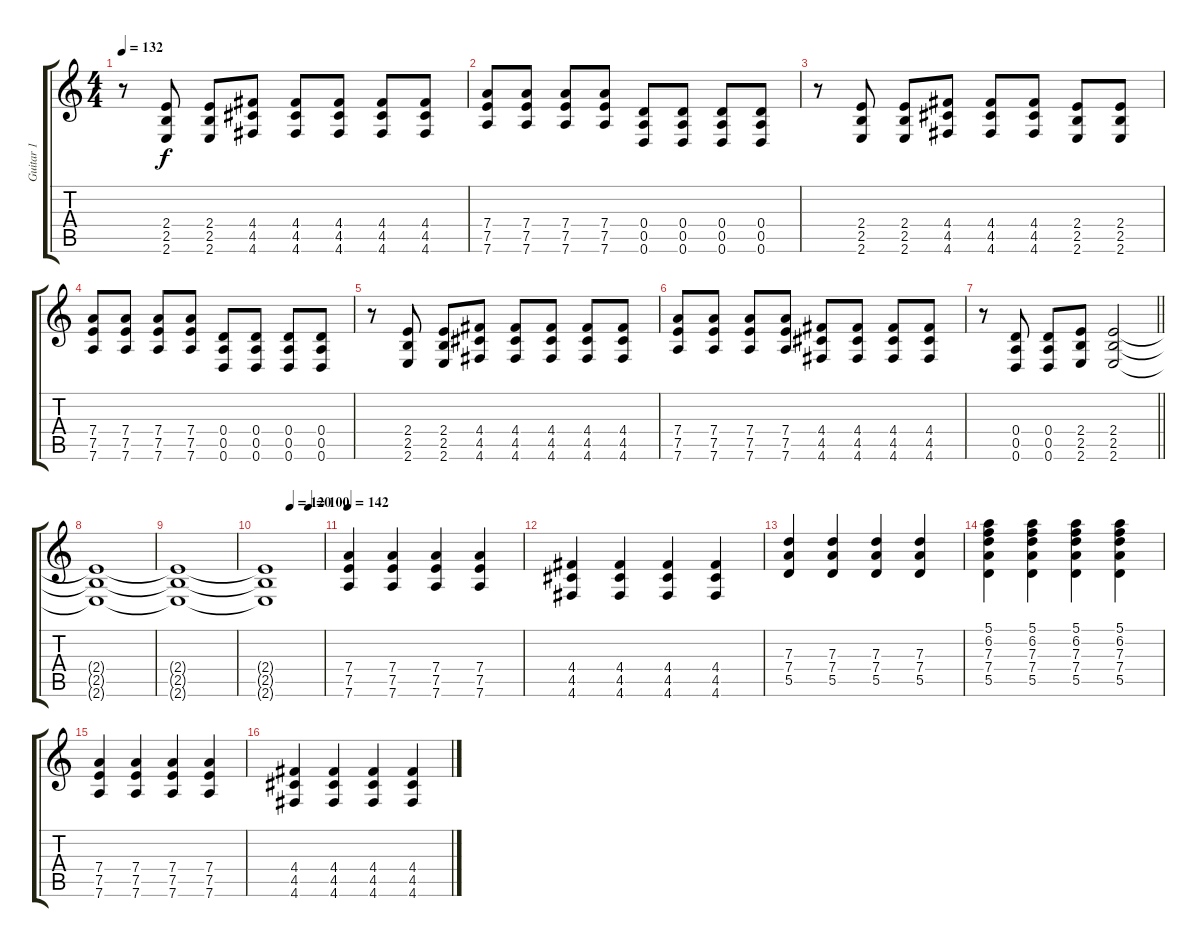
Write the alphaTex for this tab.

\track ("Guitar 1" "Guitar 1") {instrument overdrivenguitar}
\staff {score tabs}
\tuning (E4 B3 G3 D3 A2 D2) {hide}
\ts (4 4)
\tempo 132
\clef g2
\ks c
r.8{dy f} (2.4 2.5 2.6).8 (2.4 2.5 2.6).8 (4.4 4.5 4.6).8 (4.4 4.5 4.6).8 (4.4 4.5 4.6).8 (4.4 4.5 4.6).8 (4.4 4.5 4.6).8 |
(7.4 7.5 7.6).8 (7.4 7.5 7.6).8 (7.4 7.5 7.6).8 (7.4 7.5 7.6).8 (0.4 0.5 0.6).8 (0.4 0.5 0.6).8 (0.4 0.5 0.6).8 (0.4 0.5 0.6).8 |
r.8 (2.4 2.5 2.6).8 (2.4 2.5 2.6).8 (4.4 4.5 4.6).8 (4.4 4.5 4.6).8 (4.4 4.5 4.6).8 (2.4 2.5 2.6).8 (2.4 2.5 2.6).8 |
(7.4 7.5 7.6).8 (7.4 7.5 7.6).8 (7.4 7.5 7.6).8 (7.4 7.5 7.6).8 (0.4 0.5 0.6).8 (0.4 0.5 0.6).8 (0.4 0.5 0.6).8 (0.4 0.5 0.6).8 |
r.8 (2.4 2.5 2.6).8 (2.4 2.5 2.6).8 (4.4 4.5 4.6).8 (4.4 4.5 4.6).8 (4.4 4.5 4.6).8 (4.4 4.5 4.6).8 (4.4 4.5 4.6).8 |
(7.4 7.5 7.6).8 (7.4 7.5 7.6).8 (7.4 7.5 7.6).8 (7.4 7.5 7.6).8 (4.4 4.5 4.6).8 (4.4 4.5 4.6).8 (4.4 4.5 4.6).8 (4.4 4.5 4.6).8 |
\barLineRight lightlight
r.8 (0.4 0.5 0.6).8 (0.4 0.5 0.6).8 (2.4 2.5 2.6).8 (2.4 2.5 2.6).2 |
(2.4{t} 2.5{t} 2.6{t}).1 |
(2.4{t} 2.5{t} 2.6{t}).1 |
\tempo (120 0.4375)
\tempo (100 0.75)
(2.4{t} 2.5{t} 2.6{t}).1 |
\tempo 142
(7.4 7.5 7.6).4 (7.4 7.5 7.6).4 (7.4 7.5 7.6).4 (7.4 7.5 7.6).4 |
(4.4 4.5 4.6).4 (4.4 4.5 4.6).4 (4.4 4.5 4.6).4 (4.4 4.5 4.6).4 |
(7.3 7.4 5.5).4 (7.3 7.4 5.5).4 (7.3 7.4 5.5).4 (7.3 7.4 5.5).4 |
(5.1 6.2 7.3 7.4 5.5).4 (5.1 6.2 7.3 7.4 5.5).4 (5.1 6.2 7.3 7.4 5.5).4 (5.1 6.2 7.3 7.4 5.5).4 |
(7.4 7.5 7.6).4 (7.4 7.5 7.6).4 (7.4 7.5 7.6).4 (7.4 7.5 7.6).4 |
(4.4 4.5 4.6).4 (4.4 4.5 4.6).4 (4.4 4.5 4.6).4 (4.4 4.5 4.6).4
